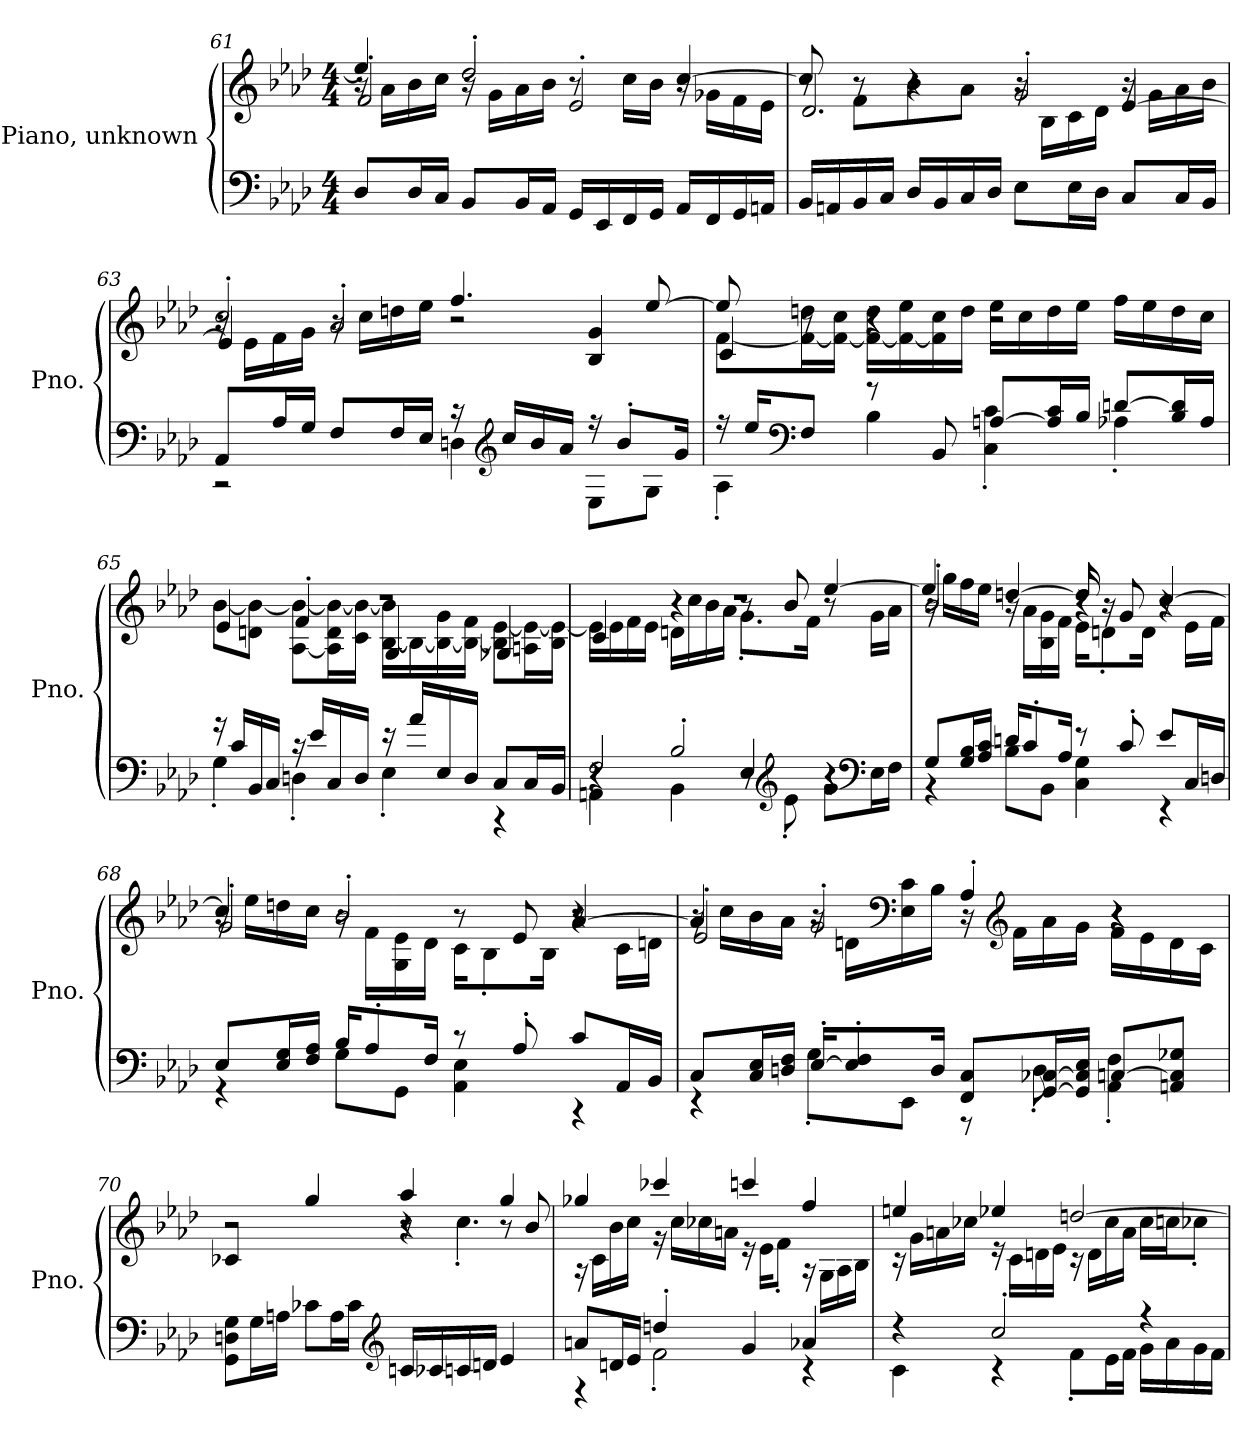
**kern	**kern
*part1	*part1
*staff2	*staff1
*I"Piano, unknown	*
*I'Pno.	*
!!LO:LB:g=z
*clefF4	*clefG2
*k[b-e-a-d-]	*k[b-e-a-d-]
*M4/4	*M4/4
=61	=61
*	*^
*	*	*^
8D-/L	4ee-/]	16r	2f'/
.	.	16a-\LL	.
16D-/L	.	16b-\	.
16C/JJ	.	16cc\JJ	.
8BB-/L	2dd-'/	16r	.
.	.	16g\LL	.
16BB-/L	.	16a-\	.
16AA-/JJ	.	16b-\JJ	.
16GG/LL	.	8r	2e-'/
16EE-/	.	.	.
16FF/	.	16cc\LL	.
16GG/JJ	.	16b-\JJ	.
16AA-/LL	[4cc/	16r	.
16FF/	.	16g-X\LL	.
16GG/	.	16f\	.
16AAn/JJ	.	16e-\JJ	.
=62	=62	=62	=62
16BB-/LL	8cc/]	8r	2.d-/
16AAn/	.	.	.
16BB-/	8r	8f\L	.
16C/JJ	.	.	.
16D-/LL	4r	8b-\	.
16BB-/	.	.	.
16C/	.	8a-\J	.
16D-/JJ	.	.	.
8E-\L	2g'/	16r	.
.	.	16B-\LL	.
16E-\L	.	16c\	.
16D-\JJ	.	16d-\JJ	.
8C/L	.	16r	[4e-/
.	.	16g\LL	.
16C/L	.	16a-\	.
16BB-/JJ	.	16b-\JJ	.
!!LO:LB:g=z	!!	!!
=63	=63	=63	=63
*^	*	*	*
8AA-/L	2r	2cc'/	16r	4e-/]
.	.	.	16e-\LL	.
16A-/L	.	.	16f\	.
16G/JJ	.	.	16g\JJ	.
8F/L	.	.	16r	2a-'/
.	.	.	16cc\LL	.
16F/L	.	.	16ddn\	.
16E-/JJ	.	.	16ee-\JJ	.
16r	4Dn\	4.ff/	2r	.
*clefG2	*	*	*	*
16cc/LL	.	.	.	.
16b-/	.	.	.	.
16a-/JJ	.	.	.	.
16r	8E-\L	.	.	4B-/ 4g/
8b-'/L	.	.	.	.
.	8G\J	[8ee-/	.	.
16g/Jk	.	.	.	.
=64	=64	=64	=64	=64
16r	4A-'\	8ee-/]	[8f\L	4c/
16ee-/KL	.	.	.	.
*clefF4	*	*	*	*
8F/J	.	8r	16f\_ 16ddn\L	.
.	.	.	16f\_ 16cc\JJ	.
8r	4B-\	4r	16f\_ 16dd\LL	4r
.	.	.	16f\_ 16ee-\	.
8BB-/	.	.	16f\] 16cc\	.
.	.	.	16dd\JJ	.
[8An/L	4C\' 4c\'	2r	16ee-\LL	2r
.	.	.	16cc\	.
16A/] 16c/L	.	.	16dd\	.
16B-/JJ	.	.	16ee-\JJ	.
[8dn/L	4A-X'\	.	16ff\LL	.
.	.	.	16ee-\	.
16B-/ 16d/]L	.	.	16dd\	.
16A-/JJ	.	.	16cc\JJ	.
!!LO:LB:g=z	!!	!!
=65	=65	=65	=65	=65
16r	4G'\	1r	[8b-\L	4e-/
16c/LL	.	.	.	.
16BB-/	.	.	8dn\ 8b-\_J	.
16C/JJ	.	.	.	.
16r	4Dn'\	.	[8A-\ 8b-\_L	4f'/
16e-/LL	.	.	.	.
16C/	.	.	16A-\] 16d\ 16b-\_L	.
16D/JJ	.	.	16c\ 16b-\_JJ	.
16r	4E-'\	.	[16B-\ 16b-\]LL	4G/
16a-/LL	.	.	16B-\_	.
16E-/	.	.	16B-\_ 16g\	.
16D/JJ	.	.	16B-\_ 16f\JJ	.
8C/L	4r	.	8B-\] [8e-\L	4G-X/
16C/L	.	.	16An\ 16e-\_L	.
16BB-/JJ	.	.	16B-\ 16e-\_JJ	.
=66	=66	=66	=66	=66
*	*^	*	*	*
4r	4AAn\	2F/	1r	16e-\LL]	4c/
.	.	.	.	16e-\	.
.	.	.	.	16f\	.
.	.	.	.	16e-\JJ	.
2B-'/	4BB-\	.	.	16dn\LL	4r
.	.	.	.	16cc\	.
.	.	.	.	16b-\	.
.	.	.	.	16a-\JJ	.
.	8r	4E-/	.	8.g'\L	8r
*clefG2	*	*	*	*	*
.	8e-'\	.	.	.	8b-/
.	.	.	.	16f\Jk	.
4r	8g\L	4r	.	8r	[4ee-/
*clefF4	*	*	*	*	*
.	16E-\L	.	.	16g\LL	.
.	16F\JJ	.	.	16a-\JJ	.
*	*v	*v	*	*	*
!!LO:PB:g=z	!!	!!
=67	=67	=67	=67	=67
8G/L	4r	2b-'/	16r	4ee-/]
.	.	.	16gg\LL	.
16G/ 16B-/L	.	.	16ff\	.
16A-/ 16c/JJ	.	.	16ee-\JJ	.
16dn/KL	8B-\L	.	16r	[4ddn/
8c'/	.	.	16a-\LL	.
.	8BB-\J	.	16B-\ 16g\	.
16A-/Jk	.	.	16f\JJ	.
8r	4C\ 4G\	4r	16e-\KL	16dd/]
.	.	.	8dn'\	16r
8c'/	.	.	.	8g/
.	.	.	16d\Jk	.
8e-/L	4r	[4cc/	8r	4r
16C/L	.	.	16e-\LL	.
16Dn/JJ	.	.	16f\JJ	.
=68	=68	=68	=68	=68
8E-/L	4r	4cc/]	16r	2g'/
.	.	.	16ee-\LL	.
16E-/ 16G/L	.	.	16ddn\	.
16F/ 16A-/JJ	.	.	16cc\JJ	.
16B-/KL	8G\L	2b-'/	16r	.
8A-'/	.	.	16f\LL	.
.	8GG\J	.	16G\ 16e-\	.
16F/Jk	.	.	16d-\JJ	.
8r	4AA-\ 4E-\	.	16c\KL	8r
.	.	.	8B-'\	.
8A-'/	.	.	.	8e-/
.	.	.	16B-\Jk	.
8c/L	4r	[4a-/	8r	4r
16AA-/L	.	.	16c\LL	.
16BB-/JJ	.	.	16dn\JJ	.
!!LO:LB:g=z	!!	!!
=69	=69	=69	=69	=69
8C/L	4r	4a-/]	16r	2e-'/
.	.	.	16cc\LL	.
16C/ 16E-/L	.	.	16b-\	.
16Dn/ 16F/JJ	.	.	16a-\JJ	.
[16E-'/KL	8G'\L	2g'/	16r	.
8E-/]' 8F/'	.	.	16dn\LL	.
*	*	*clefF4	*	*
.	8EE-\J	.	16E-\ 16c\	.
16D/Jk	.	.	16B-\JJ	.
8FF/ 8C/L	8r	.	16r	4A-'/
*	*	*clefG2	*	*
.	.	.	16f\LL	.
[16GG/ [16C-X/L	8D'\	.	16a-\	.
16GG/] 16C-/] 16E-/JJ	.	.	16g\JJ	.
[8Cn/L	4AA-\' 4F\'	4r	16f\LL	4r
.	.	.	16e-\	.
8AAn/ 8C/] 8G-X/J	.	.	16d\	.
.	.	.	16c\JJ	.
*v	*v	*	*	*
=70	=70	=70	=70
8GG\ 8Dn\ 8G\L	2r	2r	4c-X/
16G\L	.	.	.
16An\JJ	.	.	.
8c-X\L	.	.	4gg/
16A\L	.	.	.
16c-\JJ	.	.	.
*clefG2	*	*	*
16cn/LL	4aa-/	8r	4r
16c-X/	.	.	.
16cn/	.	4.cc'\	.
16dn/JJ	.	.	.
4e-/	4gg/	.	8r
.	.	.	8b-/
*	*	*v	*v
!!LO:LB:g=z
=71	=71	=71
*^	*	*
8an/L	4r	4gg-X/	16r
.	.	.	16c\LL
16dn/L	.	.	16b-\
16e-/JJ	.	.	16cc\JJ
4ddn'/	2f'\	4ccc-X/	16r
.	.	.	16cc\LL
.	.	.	16cc-X\
.	.	.	16an\JJ
4g/	.	4cccn/	16r
.	.	.	16e-\KL
.	.	.	8f'\J
4a-X/	4r	4ff/	16r
.	.	.	16G\LL
.	.	.	16A-\
.	.	.	16B-\JJ
=72	=72	=72	=72
4r	4c\	4een/	16r
.	.	.	16g\LL
.	.	.	16an\
.	.	.	16cc-X\JJ
2cc'/	4r	4ee-X/	16r
.	.	.	16c\LL
.	.	.	16dn\
.	.	.	16e-\JJ
.	8f'\L	[2ddn/	16r
.	.	.	16d\LL
.	16e-\L	.	16cc-\
.	16f\JJ	.	16a\JJ
4r	16g\LL	.	16cc-\LL
.	16a-\	.	16ccn\J
.	16g\	.	8cc-X'\J
.	16f\JJ	.	.
*v	*v	*	*
*	*v	*v
=	=
*-	*-
